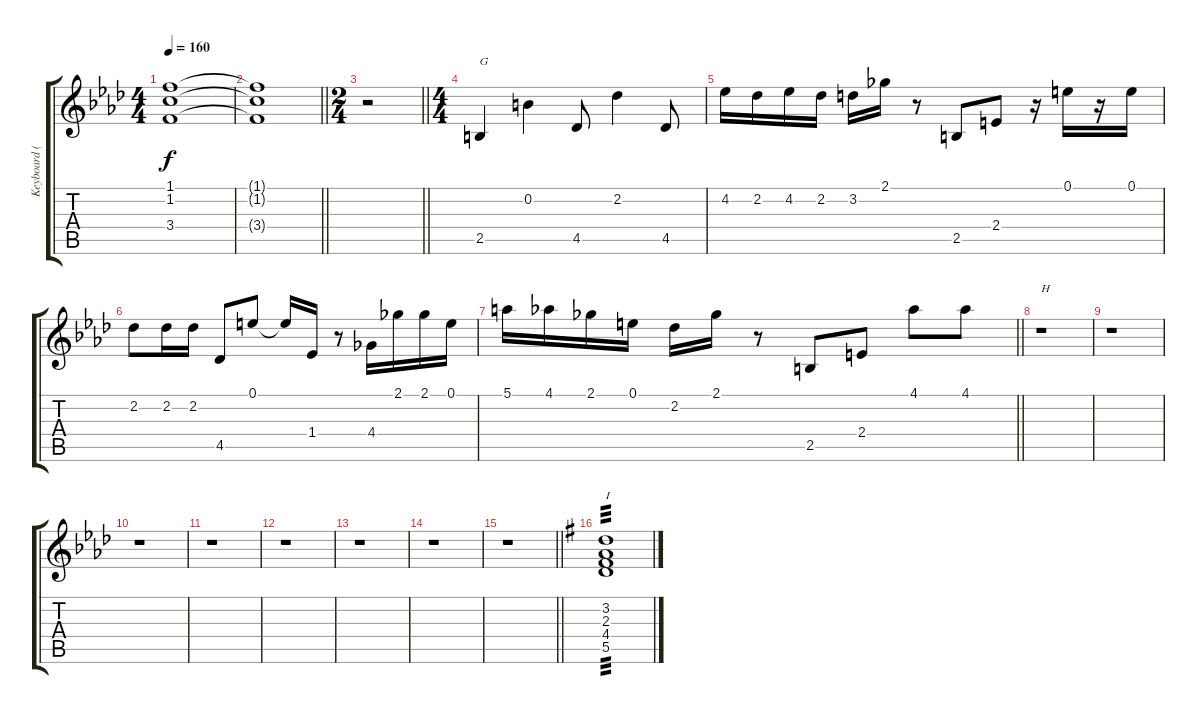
\track ("Keyboard (Sampled E-Guitar)" "Keyboard (") {instrument distortionguitar}
\staff {score tabs}
\tuning (E4 B3 G3 D3 A2 E2) {hide}
\ts (4 4)
\tempo 160
\clef g2
\ks ab
(1.1 1.2 3.4).1{dy f} |
\barLineRight lightlight
(1.1{t} 1.2{t} 3.4{t}).1 |
\ts (2 4)
\barLineRight lightlight
r.2 |
\ts (4 4)
2.5.4{txt "G" volume 8 instrument pad5bowed} 0.2.4 4.5.8 2.2.4 4.5.8 |
4.2.16 2.2.16 4.2.16 2.2.16 3.2.16 2.1.16 r.8 2.5.8 2.4.8 r.16 0.1.16 r.16 0.1.16 |
2.2.8 2.2.16 2.2.16 4.5.8 0.1.8 0.1{t}.16 1.4.16 r.8 4.4.16 2.1.16 2.1.16 0.1.16 |
\barLineRight lightlight
5.1.16 4.1.16 2.1.16 0.1.16 2.2.16 2.1.16 r.8 2.5.8 2.4.8 4.1.8 4.1.8 |
r.1{txt "H"} |
r.1 |
r.1 |
r.1 |
r.1 |
r.1 |
r.1 |
\barLineRight lightlight
r.1 |
\ks g
(3.2 2.3 4.4 5.5).1{txt "I" tp 3 volume 13 instrument synthstrings2}
